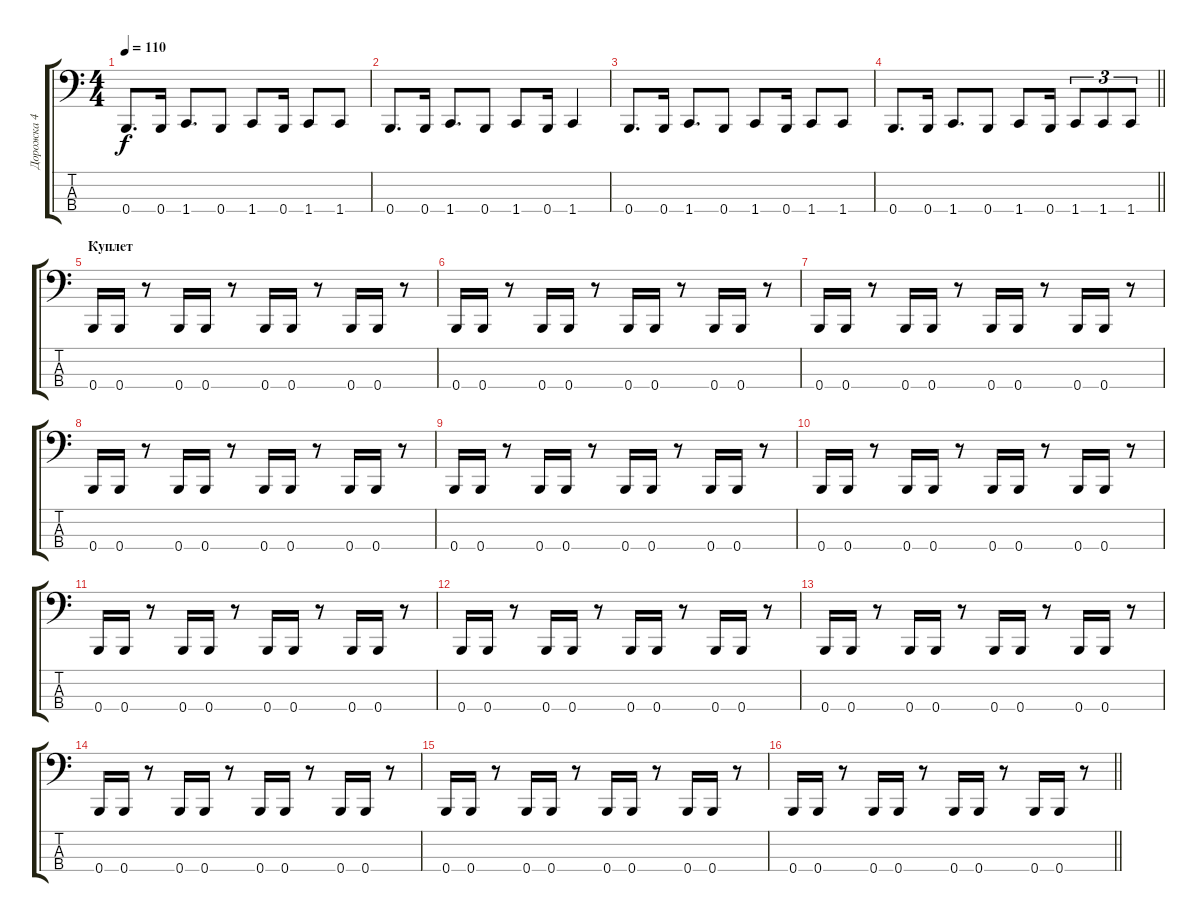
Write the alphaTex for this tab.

\track ("Дорожка 4" "Дорожка 4") {instrument electricbassfinger}
\staff {score tabs}
\tuning (E2 B1 Gb1 B0) {hide}
\ts (4 4)
\tempo 110
\clef f4
\ks c
0.4.8{d dy f} 0.4.16 1.4.8{d} 0.4.8 1.4.8 0.4.16 1.4.8 1.4.8 |
0.4.8{d} 0.4.16 1.4.8{d} 0.4.8 1.4.8 0.4.16 1.4.4 |
0.4.8{d} 0.4.16 1.4.8{d} 0.4.8 1.4.8 0.4.16 1.4.8 1.4.8 |
\barLineRight lightlight
0.4.8{d} 0.4.16 1.4.8{d} 0.4.8 1.4.8 0.4.16 1.4.8{tu (3 2)} 1.4.8{tu (3 2)} 1.4.8{tu (3 2)} |
\section ("" "Куплет")
0.4.16 0.4.16 r.8 0.4.16 0.4.16 r.8 0.4.16 0.4.16 r.8 0.4.16 0.4.16 r.8 |
0.4.16 0.4.16 r.8 0.4.16 0.4.16 r.8 0.4.16 0.4.16 r.8 0.4.16 0.4.16 r.8 |
0.4.16 0.4.16 r.8 0.4.16 0.4.16 r.8 0.4.16 0.4.16 r.8 0.4.16 0.4.16 r.8 |
0.4.16 0.4.16 r.8 0.4.16 0.4.16 r.8 0.4.16 0.4.16 r.8 0.4.16 0.4.16 r.8 |
0.4.16 0.4.16 r.8 0.4.16 0.4.16 r.8 0.4.16 0.4.16 r.8 0.4.16 0.4.16 r.8 |
0.4.16 0.4.16 r.8 0.4.16 0.4.16 r.8 0.4.16 0.4.16 r.8 0.4.16 0.4.16 r.8 |
0.4.16 0.4.16 r.8 0.4.16 0.4.16 r.8 0.4.16 0.4.16 r.8 0.4.16 0.4.16 r.8 |
0.4.16 0.4.16 r.8 0.4.16 0.4.16 r.8 0.4.16 0.4.16 r.8 0.4.16 0.4.16 r.8 |
0.4.16 0.4.16 r.8 0.4.16 0.4.16 r.8 0.4.16 0.4.16 r.8 0.4.16 0.4.16 r.8 |
0.4.16 0.4.16 r.8 0.4.16 0.4.16 r.8 0.4.16 0.4.16 r.8 0.4.16 0.4.16 r.8 |
0.4.16 0.4.16 r.8 0.4.16 0.4.16 r.8 0.4.16 0.4.16 r.8 0.4.16 0.4.16 r.8 |
\barLineRight lightlight
0.4.16 0.4.16 r.8 0.4.16 0.4.16 r.8 0.4.16 0.4.16 r.8 0.4.16 0.4.16 r.8
